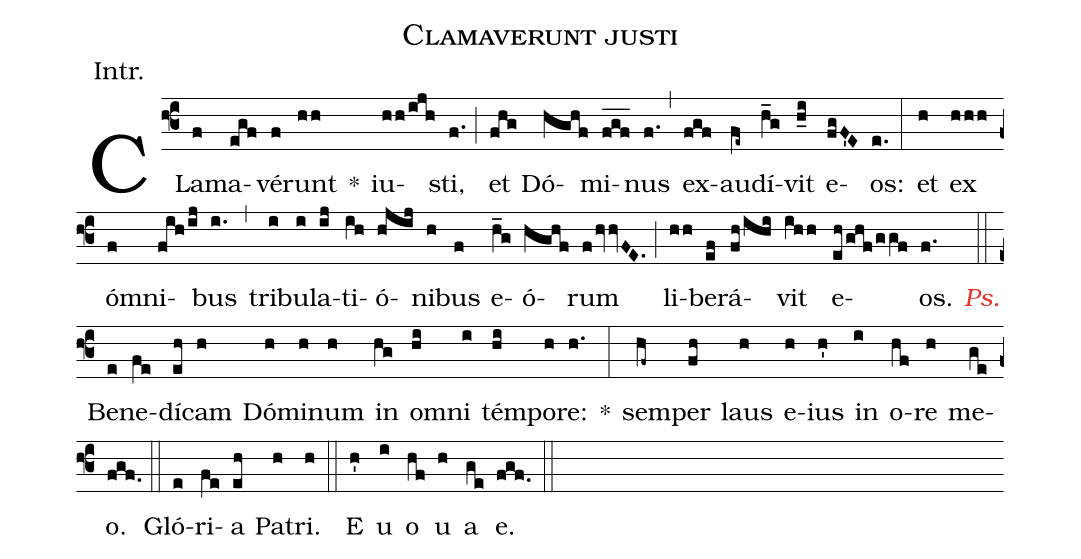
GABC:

name:Clamaverunt justi;
annotation:Intr.;
mode:2;
office-part:Introit;
%%
(f3) CLa(f)ma(egf)vé(f)runt(hh) *()
iu(hh/ijh)sti,(f.) (;)
et(fhg) Dó(hghf)mi(fgf___)nus(f.) (,)
ex(fgf)au(fe~)dí(h_g)vit(h_i) e(fgF'E)os:(e.) (:)
et(h) ex(hhh) óm(f)ni(fih/ij)bus(i.) (,)
tri(i)bu(i)la(ij)ti(ih)ó(hjij)ni(h)bus(f) e(h_g)ó(hghf)rum(f/hvvFE.) (;)
li(hh)be(ef)rá(fh/ihi)vit(ihh) e(eh/ghf/ggf)os.(f.) <c><i>Ps.</i></c>(::)
Be(e)ne(fe)dí(eh)cam(h) Dó(h)mi(h)num(h) in(hg) om(hi)ni(i) tém(hi)po(h)re:(h.) *(:)
sem(hf~)per(fh) laus(h) e(h)ius(h') in(i) o(hf)re(h) me(ge)o.(fgf.) (::)
Gló(e)ri(fe)a(eh) Pa(h)tri.(h) (::)
<eu>E(h') u(i) o(hf) u(h) a(ge) e.</eu>(fgf.) (::)
